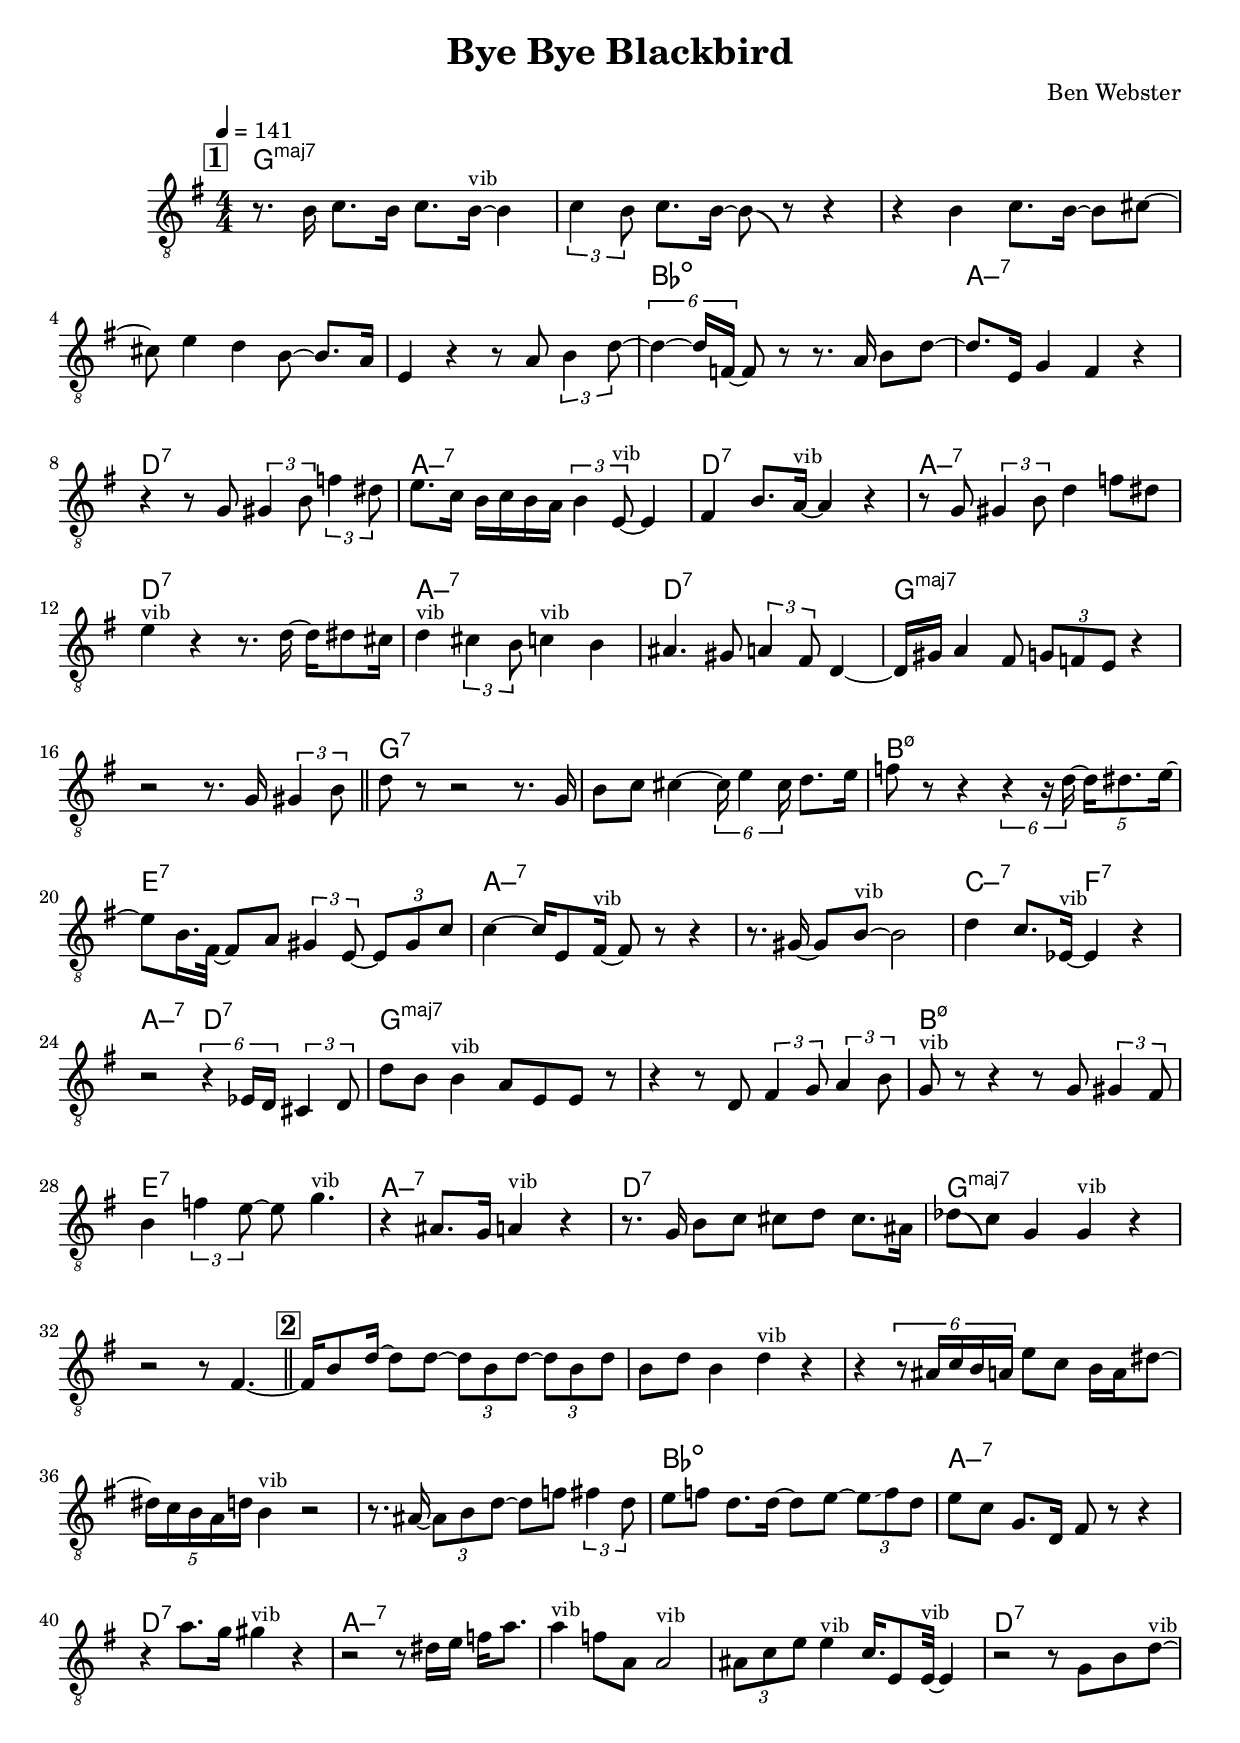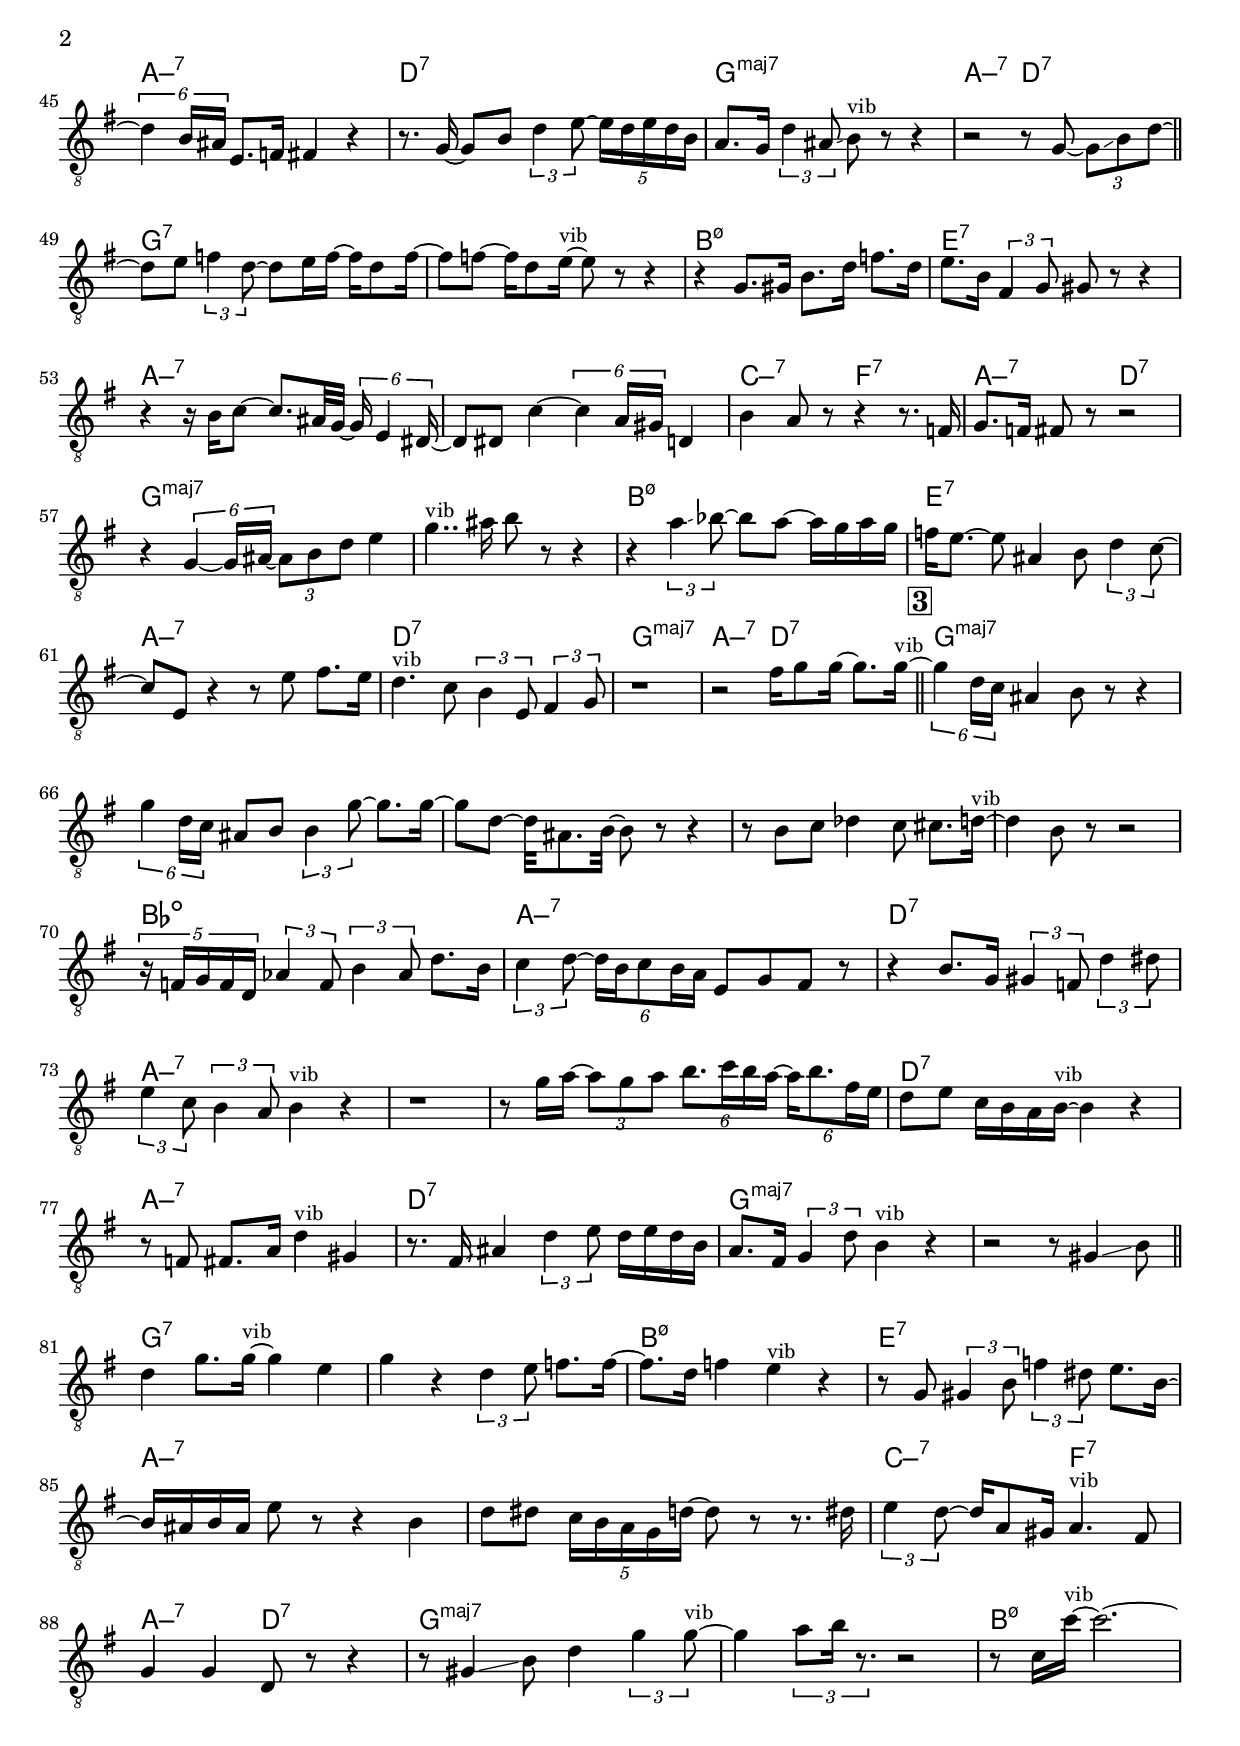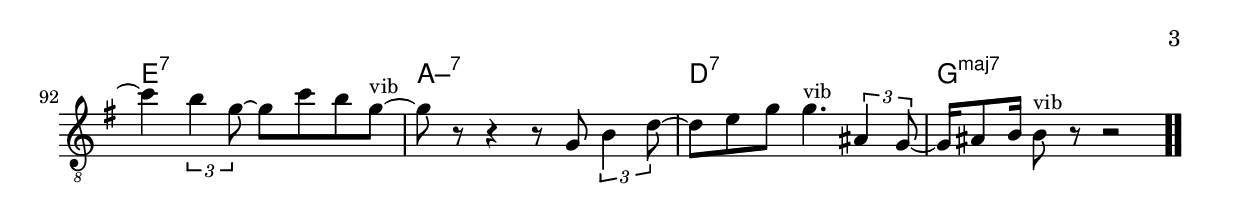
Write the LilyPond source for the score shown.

\version "2.13.2"

#(ly:set-option 'point-and-click #f)

\header {
  title = "Bye Bye Blackbird"
  composer = "Ben Webster"
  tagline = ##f
}
global =
{
    \override Staff.TimeSignature #'style = #'()
    \time 4/4
    \clef "treble_8"
    \key g \major
    \override Rest #'direction = #'0
    \override MultiMeasureRest #'staff-position = #0
}
\score
{
<<
    \transpose c' c'

    \new ChordNames { \chords {
      \set majorSevenSymbol = \markup { "maj7" }
      \set minorChordModifier = \markup { \char ##x2013 }
      
      | g1:maj | s1 | s1 | s1 | s1 | bes1:dim | a1:min7 | d1:7 
      | a1:min7 | d1:7 | a1:min7 | d1:7 | a1:min7 | d1:7 | g1:maj | s1 
      | g1:7 | s1 | b1:min5-7 | e1:7 | a1:min7 | s1 | c2:min7 f2:7 | a2:min7 d2:7 
      | g1:maj | s1 | b1:min5-7 | e1:7 | a1:min7 | d1:7 | g1:maj | s1 
      | s1 | s1 | s1 | s1 | s1 | bes1:dim | a1:min7 | d1:7 
      | a1:min7 | s1 | s1 | d1:7 | a1:min7 | d1:7 | g1:maj | a2:min7 d2:7 
      | g1:7 | s1 | b1:min5-7 | e1:7 | a1:min7 | s1 | c2:min7 f2:7 | a2:min7 d2:7 
      | g1:maj | s1 | b1:min5-7 | e1:7 | a1:min7 | d1:7 | g1:maj | a2:min7 d2:7 
      | g1:maj | s1 | s1 | s1 | s1 | bes1:dim | a1:min7 | d1:7 
      | a1:min7 | s1 | s1 | d1:7 | a1:min7 | d1:7 | g1:maj | s1 
      | g1:7 | s1 | b1:min5-7 | e1:7 | a1:min7 | s1 | c2:min7 f2:7 | a2:min7 d2:7 
      | g1:maj | s1 | b1:min5-7 | e1:7 | a1:min7 | d1:7 | g1:maj|
      }
      }

    \new Staff
    <<
    \transpose c' c'

    {
      \global
  		%\override Score.MetronomeMark #'transparent = ##t
  		%\override Score.MetronomeMark #'stencil = ##f
  		
  		\override HorizontalBracket #'direction = #UP
  		\override HorizontalBracket #'bracket-flare = #'(0 . 0)
  		
  		\override TextSpanner #'dash-fraction = #1.0
  		\override TextSpanner #'bound-details #'left #'text = \markup{ \concat{\draw-line #'(0 . -1.0) \draw-line #'(1.0 . 0) }}
  		\override TextSpanner #'bound-details #'right #'text = \markup{ \concat{ \draw-line #'(1.0 . 0) \draw-line #'(0 . -1.0) }}
          \set Score.markFormatter = #format-mark-box-numbers


      \tempo 4 = 141
      \set Score.currentBarNumber = #1
     
      \bar "||" \mark \default r8. b16 c'8. b16 c'8. b16~^\markup{\left-align \small vib} b4 
      | \tuplet 3/2 {c'4 b8} c'8. b16~ b8\bendAfter #-4  r8 r4 
      | r4 b4 c'8. b16~ b8 cis'8~ 
      | cis'8 e'4 d'4 b8~ b8. a16 
      | e4 r4 r8 a8 \tuplet 3/2 {b4 d'8~} 
      | \tuplet 6/4 {d'4~ d'16 f16~} f8 r8 r8. a16 b8 d'8~ 
      | d'8. e16 g4 fis4 r4 
      | r4 r8 g8 \tuplet 3/2 {gis4 b8} \tuplet 3/2 {f'4 dis'8} 
      | e'8. c'16 b16 c'16 b16 a16 \tuplet 3/2 {b4 e8~^\markup{\left-align \small vib}} e4 
      | fis4 b8. a16~^\markup{\left-align \small vib} a4 r4 
      | r8 g8 \tuplet 3/2 {gis4 b8} d'4 f'8 dis'8 
      | e'4^\markup{\left-align \small vib} r4 r8. d'16~ d'16 dis'8 cis'16 
      | d'4^\markup{\left-align \small vib} \tuplet 3/2 {cis'4 b8} c'4^\markup{\left-align \small vib} b4 
      | ais4. gis8 \tuplet 3/2 {a4 fis8} d4~ 
      | d16 gis16 a4 fis8 \tuplet 3/2 {g8 f8 e8} r4 
      | r2 r8. g16 \tuplet 3/2 {gis4 b8} 
      \bar "||" d'8 r8 r2 r8. g16 
      | b8 c'8 cis'4~ \tuplet 6/4 {cis'16 e'4 cis'16} d'8. e'16 
      | f'8 r8 r4 \tuplet 6/4 {r4 r16 d'16~} \tuplet 5/4 {d'16 dis'8. e'16~} 
      | e'8 b16. fis32~ fis8 a8 \tuplet 3/2 {gis4 e8~} \tuplet 3/2 {e8 gis8 c'8} 
      | c'4~ c'16 e8 fis16~^\markup{\left-align \small vib} fis8 r8 r4 
      | r8. gis16~ gis8 b8~^\markup{\left-align \small vib} b2 
      | d'4 c'8. es16~^\markup{\left-align \small vib} es4 r4 
      | r2 \tuplet 6/4 {r4 es16 d16} \tuplet 3/2 {cis4 d8} 
      | d'8 b8 b4^\markup{\left-align \small vib} a8 e8 e8 r8 
      | r4 r8 d8 \tuplet 3/2 {fis4 g8} \tuplet 3/2 {a4 b8} 
      | g8^\markup{\left-align \small vib} r8 r4 r8 g8 \tuplet 3/2 {gis4 fis8} 
      | b4 \tuplet 3/2 {f'4 e'8~} e'8 g'4.^\markup{\left-align \small vib} 
      | r4 ais8. g16 a4^\markup{\left-align \small vib} r4 
      | r8. g16 b8 c'8 cis'8 d'8 cis'8. ais16 
      | des'8\bendAfter #-4  c'8 g4 g4^\markup{\left-align \small vib} r4 
      | r2 r8 fis4.~ 
      \bar "||" \mark \default fis16 b8 d'16~ d'8 d'8~ \tuplet 3/2 {d'8 b8 d'8~} \tuplet 3/2 {d'8 b8 d'8} 
      | b8 d'8 b4 d'4^\markup{\left-align \small vib} r4 
      | r4 \tuplet 6/4 {r8 ais16 c'16 b16 a16} e'8 c'8 b16 a16 dis'8~ 
      | \tuplet 5/4 {dis'16 c'16 b16 a16 d'16} b4^\markup{\left-align \small vib} r2 
      | r8. ais16~ \tuplet 3/2 {ais8 b8 d'8~} d'8 f'8 \tuplet 3/2 {fis'4 d'8} 
      | e'8\glissando  f'8 d'8. d'16~ d'8 e'8~ \tuplet 3/2 {e'8\glissando  f'8 d'8} 
      | e'8 c'8 g8. d16 fis8 r8 r4 
      | r4 a'8. g'16 gis'4^\markup{\left-align \small vib} r4 
      | r2 r8 dis'16 e'16 f'16 a'8. 
      | a'4^\markup{\left-align \small vib} f'8 a8 a2^\markup{\left-align \small vib} 
      | \tuplet 3/2 {ais8 c'8 e'8} e'4^\markup{\left-align \small vib} c'16. e8 e32~^\markup{\left-align \small vib} e4 
      | r2 r8 g8 b8 d'8~^\markup{\left-align \small vib} 
      | \tuplet 6/4 {d'4 b16 ais16} e8. f16 fis4 r4 
      | r8. g16~ g8 b8 \tuplet 3/2 {d'4 e'8~} \tuplet 5/4 {e'16 d'16 e'16 d'16 b16} 
      | a8. g16 \tuplet 3/2 {d'4 ais8\glissando } b8^\markup{\left-align \small vib} r8 r4 
      | r2 r8 g8~ \tuplet 3/2 {g8\glissando  b8 d'8~} 
      \bar "||" d'8 e'8\glissando  \tuplet 3/2 {f'4 d'8~} d'8 e'16 f'16~ f'16 d'8 f'16~ 
      | f'8 f'8~ f'16 d'8 e'16~^\markup{\left-align \small vib} e'8 r8 r4 
      | r4 g8. gis16 b8. d'16 f'8. d'16 
      | e'8. b16 \tuplet 3/2 {fis4 g8} gis8 r8 r4 
      | r4 r16 b16 c'8~ c'8. ais32 g32~ \tuplet 6/4 {g16 e4 dis16~} 
      | dis8 dis8 c'4~ \tuplet 6/4 {c'4 a16 gis16} d4 
      | b4 a8 r8 r4 r8. f16 
      | g8. f16 fis8 r8 r2 
      | r4 \tuplet 6/4 {g4~ g16 ais16~} \tuplet 3/2 {ais8 b8 d'8} e'4 
      | g'4..^\markup{\left-align \small vib} ais'16 b'8 r8 r4 
      | r4 \tuplet 3/2 {a'4\glissando  bes'8~} bes'8 a'8~ a'16 g'16 a'16 g'16 
      | f'16 e'8.~ e'8 ais4 b8 \tuplet 3/2 {d'4 c'8~} 
      | c'8 e8 r4 r8 e'8 fis'8. e'16 
      | d'4.^\markup{\left-align \small vib} c'8 \tuplet 3/2 {b4 e8} \tuplet 3/2 {fis4 g8} 
      | r1 
      | r2 fis'16 g'8 g'16~ g'8. g'16~^\markup{\left-align \small vib} 
      \bar "||" \mark \default \tuplet 6/4 {g'4 d'16 c'16} ais4 b8 r8 r4 
      | \tuplet 6/4 {g'4 d'16 c'16} ais8 b8 \tuplet 3/2 {b4 g'8~} g'8. g'16~ 
      | g'8 d'8~ d'32 ais8. b32~ b8 r8 r4 
      | r8 b8 c'8 des'4 c'8 cis'8. d'16~^\markup{\left-align \small vib} 
      | d'4 b8 r8 r2 
      | \tuplet 5/4 {r16 f16 g16 f16 d16} \tuplet 3/2 {aes4 f8} \tuplet 3/2 {b4 aes8} d'8. b16 
      | \tuplet 3/2 {c'4 d'8~} \tuplet 6/4 {d'16 b16 c'8 b16 a16} e8 g8 fis8 r8 
      | r4 b8. g16\glissando  \tuplet 3/2 {gis4 f8} \tuplet 3/2 {d'4 dis'8} 
      | \tuplet 3/2 {e'4 c'8} \tuplet 3/2 {b4 a8} b4^\markup{\left-align \small vib} r4 
      | r1 
      | r8 g'16 a'16~ \tuplet 3/2 {a'8 g'8 a'8} \tuplet 6/4 {b'8. c''16 b'16 a'16~} \tuplet 6/4 {a'16 b'8. fis'16 e'16} 
      | d'8 e'8 c'16 b16 a16 b16~^\markup{\left-align \small vib} b4 r4 
      | r8 f8 fis8. a16 d'4^\markup{\left-align \small vib} gis4 
      | r8. fis16\glissando  ais4 \tuplet 3/2 {d'4 e'8} d'16 e'16 d'16 b16 
      | a8. fis16 \tuplet 3/2 {g4 d'8} b4^\markup{\left-align \small vib} r4 
      | r2 r8 gis4\glissando  b8 
      \bar "||" d'4 g'8. g'16~^\markup{\left-align \small vib} g'4 e'4 
      | g'4 r4 \tuplet 3/2 {d'4 e'8} f'8. f'16~ 
      | f'8. d'16 f'4 e'4^\markup{\left-align \small vib} r4 
      | r8 g8 \tuplet 3/2 {gis4 b8} \tuplet 3/2 {f'4 dis'8} e'8. b16~ 
      | b16 ais16 b16 ais16 e'8 r8 r4 b4 
      | d'8 dis'8 \tuplet 5/4 {c'16 b16 a16 g16 d'16~} d'8 r8 r8. dis'16 
      | \tuplet 3/2 {e'4 d'8~} d'16 a8 gis16 a4.^\markup{\left-align \small vib} fis8 
      | g4 g4 d8 r8 r4 
      | r8 gis4\glissando  b8 d'4 \tuplet 3/2 {g'4 g'8~^\markup{\left-align \small vib}} 
      | g'4 \tuplet 3/2 {a'8 b'16 r8.} r2 
      | r8 c'16 c''16~^\markup{\left-align \small vib} c''2.~ 
      | c''4 \tuplet 3/2 {b'4 g'8~} g'8 c''8 b'8 g'8~^\markup{\left-align \small vib} 
      | g'8 r8 r4 r8 g8 \tuplet 3/2 {b4 d'8~} 
      | d'8 e'8 g'8 g'4.^\markup{\left-align \small vib} \tuplet 3/2 {ais4 g8~} 
      | g16 ais8 b16 b8^\markup{\left-align \small vib} r8 r2\bar  ".."
    }
    >>
>>    
}
